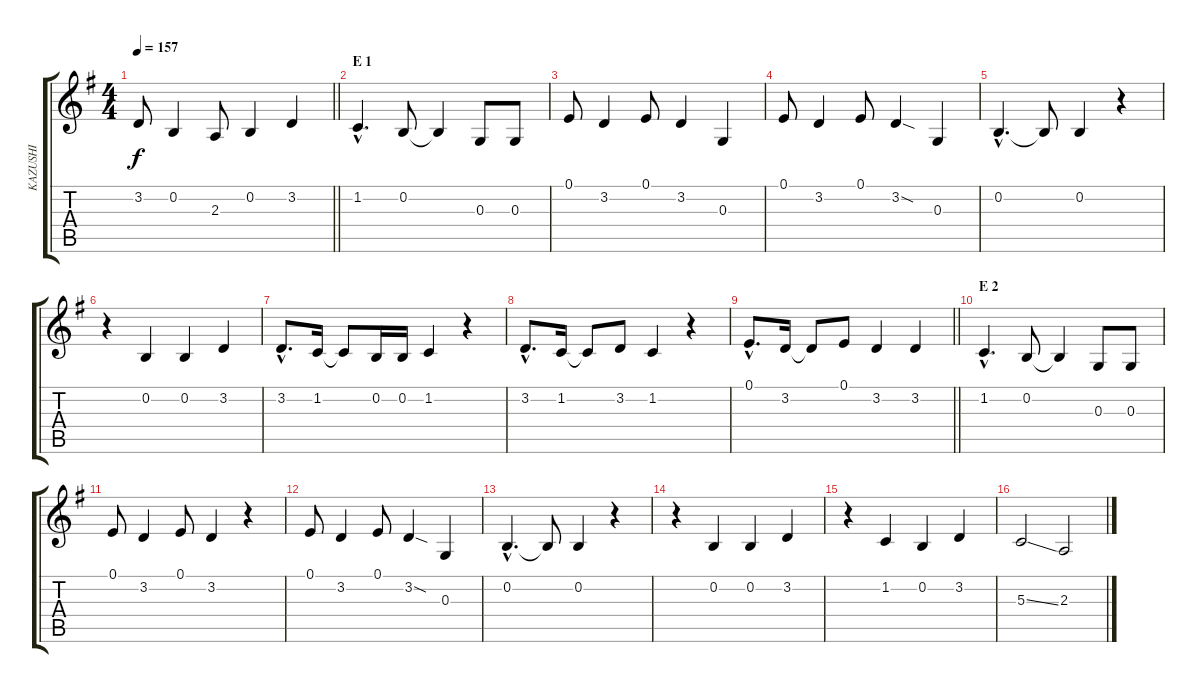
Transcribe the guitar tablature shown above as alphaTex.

\track ("KAZUSHI" "KAZUSHI") {instrument oboe}
\staff {score tabs}
\tuning (E4 B3 G3 D3 A2 E2) {hide}
\ts (4 4)
\tempo 157
\clef g2
\barLineRight lightlight
\ks g
3.2.8{dy f} 0.2.4 2.3.8 0.2.4 3.2.4 |
\section ("" "E 1")
1.2{hac}.4{d} 0.2.8 0.2{t}.4 0.3.8 0.3.8 |
0.1.8 3.2.4 0.1.8 3.2.4 0.3.4 |
0.1.8 3.2.4 0.1.8 3.2{sod}.4 0.3.4 |
0.2{hac}.4{d} 0.2{t}.8 0.2.4 r.4 |
r.4 0.2.4 0.2.4 3.2.4 |
3.2{hac}.8{d} 1.2.16 1.2{t}.8 0.2.16 0.2.16 1.2.4 r.4 |
3.2{hac}.8{d} 1.2.16 1.2{t}.8 3.2.8 1.2.4 r.4 |
\barLineRight lightlight
0.1{hac}.8{d} 3.2.16 3.2{t}.8 0.1.8 3.2.4 3.2.4 |
\section ("" "E 2")
1.2{hac}.4{d} 0.2.8 0.2{t}.4 0.3.8 0.3.8 |
0.1.8 3.2.4 0.1.8 3.2.4 r.4 |
0.1.8 3.2.4 0.1.8 3.2{sod}.4 0.3.4 |
0.2{hac}.4{d} 0.2{t}.8 0.2.4 r.4 |
r.4 0.2.4 0.2.4 3.2.4 |
r.4 1.2.4 0.2.4 3.2.4 |
5.3{ss}.2 2.3.2
